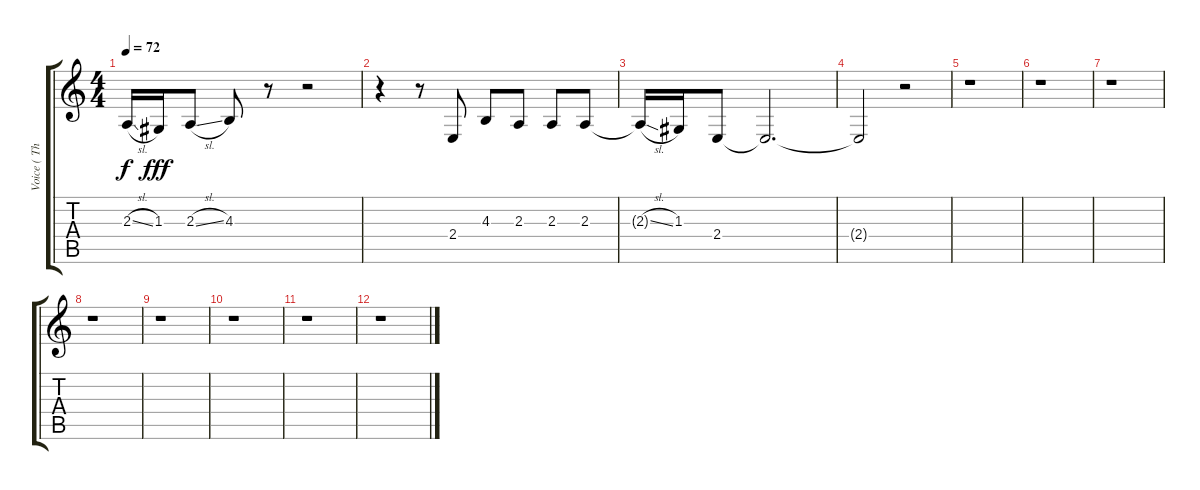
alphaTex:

\track ("Voice ( Thom Yorke )" "Voice ( Th") {instrument lead1square}
\staff {score tabs}
\tuning (E4 B3 G3 D3 A2 E2) {hide}
\ts (4 4)
\tempo 72
\clef g2
\ks c
2.3{sl t}.16{dy f} 1.3.16{dy fff} 2.3{sl}.8 4.3.8 r.8 r.2 |
r.4 r.8 2.4.8 4.3.8 2.3.8 2.3.8 2.3.8 |
2.3{sl t}.16 1.3.16 2.4.8 2.4{t}.2{d} |
2.4{t}.2 r.2 |
r.1 |
r.1 |
r.1 |
r.1 |
r.1 |
r.1 |
r.1 |
r.1
